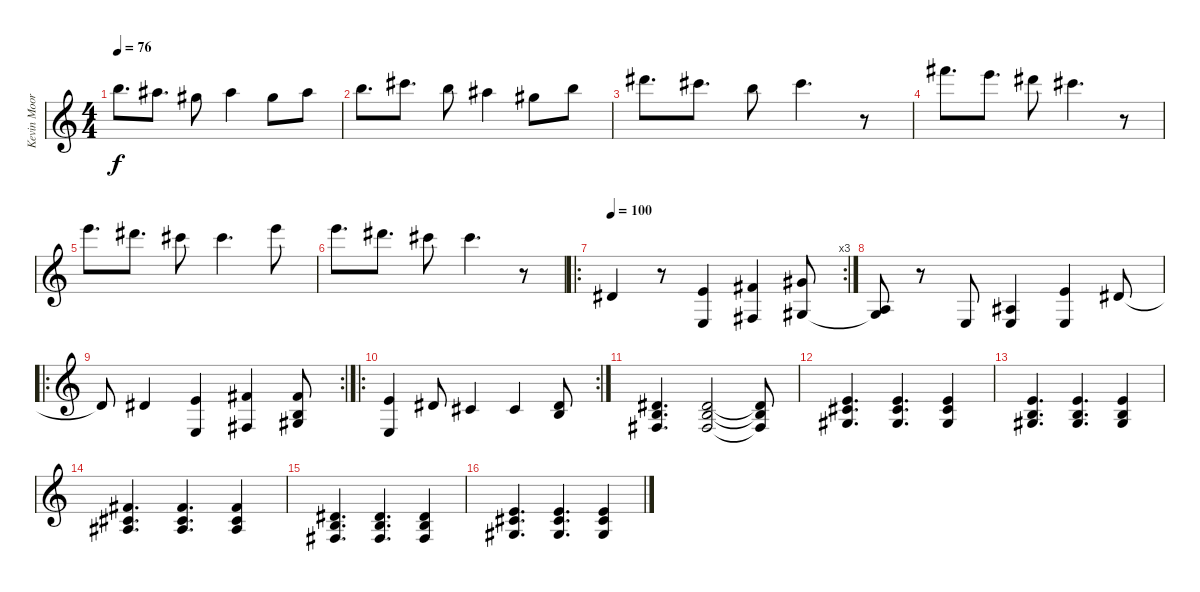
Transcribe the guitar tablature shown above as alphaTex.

\track ("Kevin Moore (Keyboard)" "Kevin Moor") {instrument drawbarorgan}
\staff {score}
\tuning (E5 B4 G4 D4 A3 D3) {hide}
\ts (4 4)
\tempo 76
\clef g2
\ks c
7.1.8{d dy f} 6.1.8{d} 4.1.8 6.1.4 4.1.8 6.1.8 |
7.1.8{d} 9.1.8{d} 7.1.8 6.1.4 4.1.8 7.1.8 |
11.1.8{d} 9.1.8{d} 7.1.8 9.1.4{d} r.8 |
14.1.8{d} 12.1.8{d} 11.1.8 9.1.4{d} r.8 |
12.1.8{d} 11.1.8{d} 9.1.8 9.1.4{d} 12.1.8 |
12.1.8{d} 11.1.8{d} 9.1.8 9.1.4{d} r.8 |
\ro
\rc 3
\tempo 100
1.4.4{volume 13 instrument brightacousticpiano} r.8 (2.4 2.6).4 (4.4 4.6).4 (6.4 6.6).8 |
(0.5 6.6{t}).8 r.8 2.6.8 (1.5 2.6).4 (2.4 2.6).4 1.4.8 |
\ro
\rc 2
1.4{t}.8 1.4.4 (2.4 2.6).4 (4.4 4.6).4 (4.4 2.5 6.6).8 |
\ro
\rc 2
(2.4 2.6).4 1.4.8 4.5.4 4.5.4 (1.4 2.5).8 |
(1.4 2.5 4.6).4{d} (1.4 2.5 4.6).2 (1.4{t} 2.5{t} 4.6{t}).8 |
(2.4 4.5 6.6).4{d} (2.4 4.5 6.6).4{d} (2.4 4.5 6.6).4 |
(2.4 2.5 6.6).4{d} (2.4 2.5 6.6).4{d} (2.4 2.5 6.6).4 |
(4.4 4.5 8.6).4{d} (4.4 4.5 8.6).4{d} (4.4 4.5 8.6).4 |
(1.4 2.5 4.6).4{d} (1.4 2.5 4.6).4{d} (1.4 2.5 4.6).4 |
(2.4 4.5 6.6).4{d} (2.4 4.5 6.6).4{d} (2.4 4.5 6.6).4
